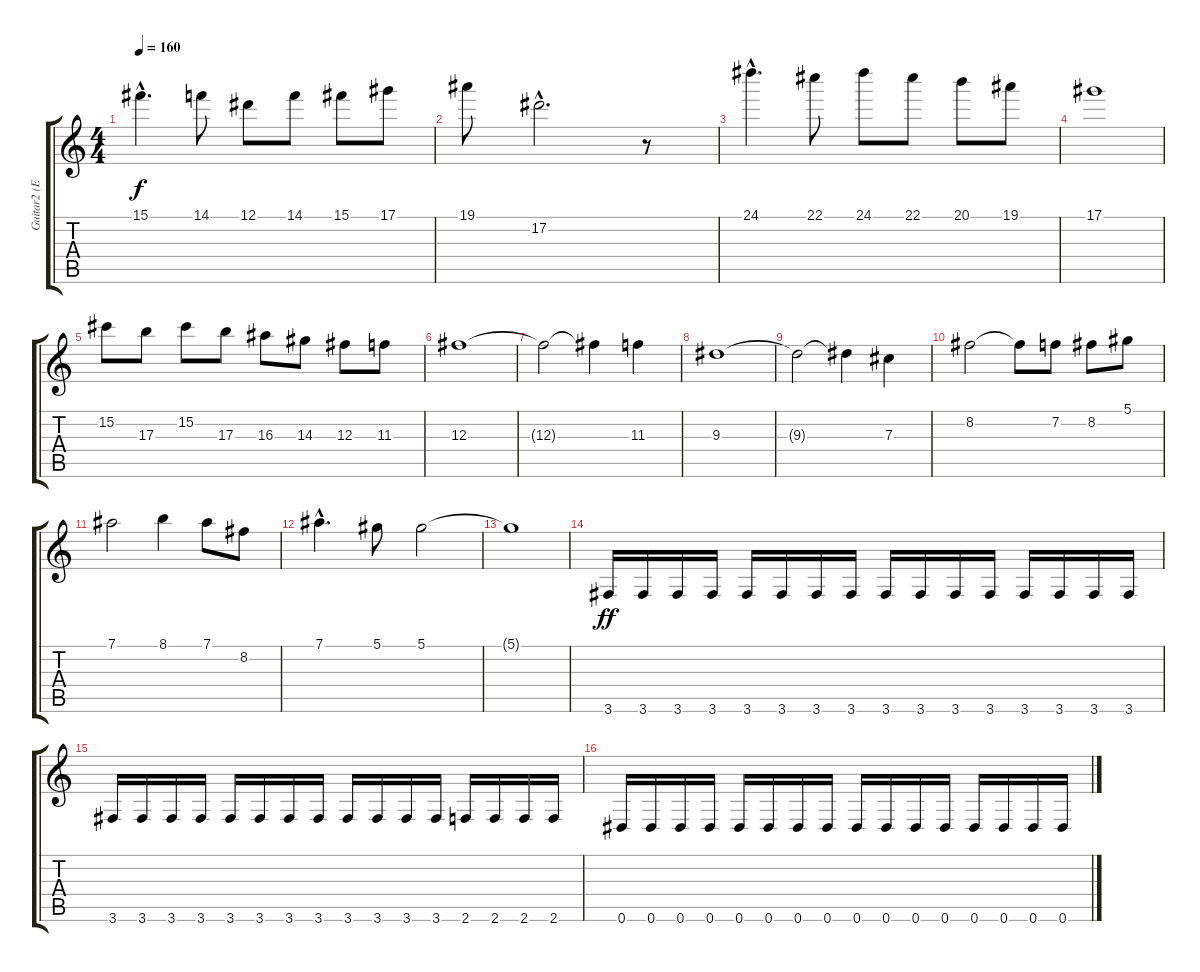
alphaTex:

\track ("Guitar2 (Eb-tuning)" "Guitar2 (E") {instrument overdrivenguitar}
\staff {score tabs}
\tuning (Eb4 Bb3 Gb3 Db3 Ab2 Eb2) {hide}
\ts (4 4)
\tempo 160
\clef g2
\ks c
15.1{hac}.4{d dy f} 14.1.8 12.1.8 14.1.8 15.1.8 17.1.8 |
19.1.8 17.2{hac}.2{d} r.8 |
24.1{hac}.4{d} 22.1.8 24.1.8 22.1.8 20.1.8 19.1.8 |
17.1.1 |
15.2.8 17.3.8 15.2.8 17.3.8 16.3.8 14.3.8 12.3.8 11.3.8 |
12.3.1 |
12.3{t}.2 12.3{t}.4 11.3.4 |
9.3.1 |
9.3{t}.2 9.3{t}.4 7.3.4 |
8.2.2 8.2{t}.8 7.2.8 8.2.8 5.1.8 |
7.1.2 8.1.4 7.1.8 8.2.8 |
7.1{hac}.4{d} 5.1.8 5.1.2 |
5.1{t}.1 |
3.6.16{dy ff} 3.6.16 3.6.16 3.6.16 3.6.16 3.6.16 3.6.16 3.6.16 3.6.16 3.6.16 3.6.16 3.6.16 3.6.16 3.6.16 3.6.16 3.6.16 |
3.6.16 3.6.16 3.6.16 3.6.16 3.6.16 3.6.16 3.6.16 3.6.16 3.6.16 3.6.16 3.6.16 3.6.16 2.6.16 2.6.16 2.6.16 2.6.16 |
0.6.16 0.6.16 0.6.16 0.6.16 0.6.16 0.6.16 0.6.16 0.6.16 0.6.16 0.6.16 0.6.16 0.6.16 0.6.16 0.6.16 0.6.16 0.6.16
